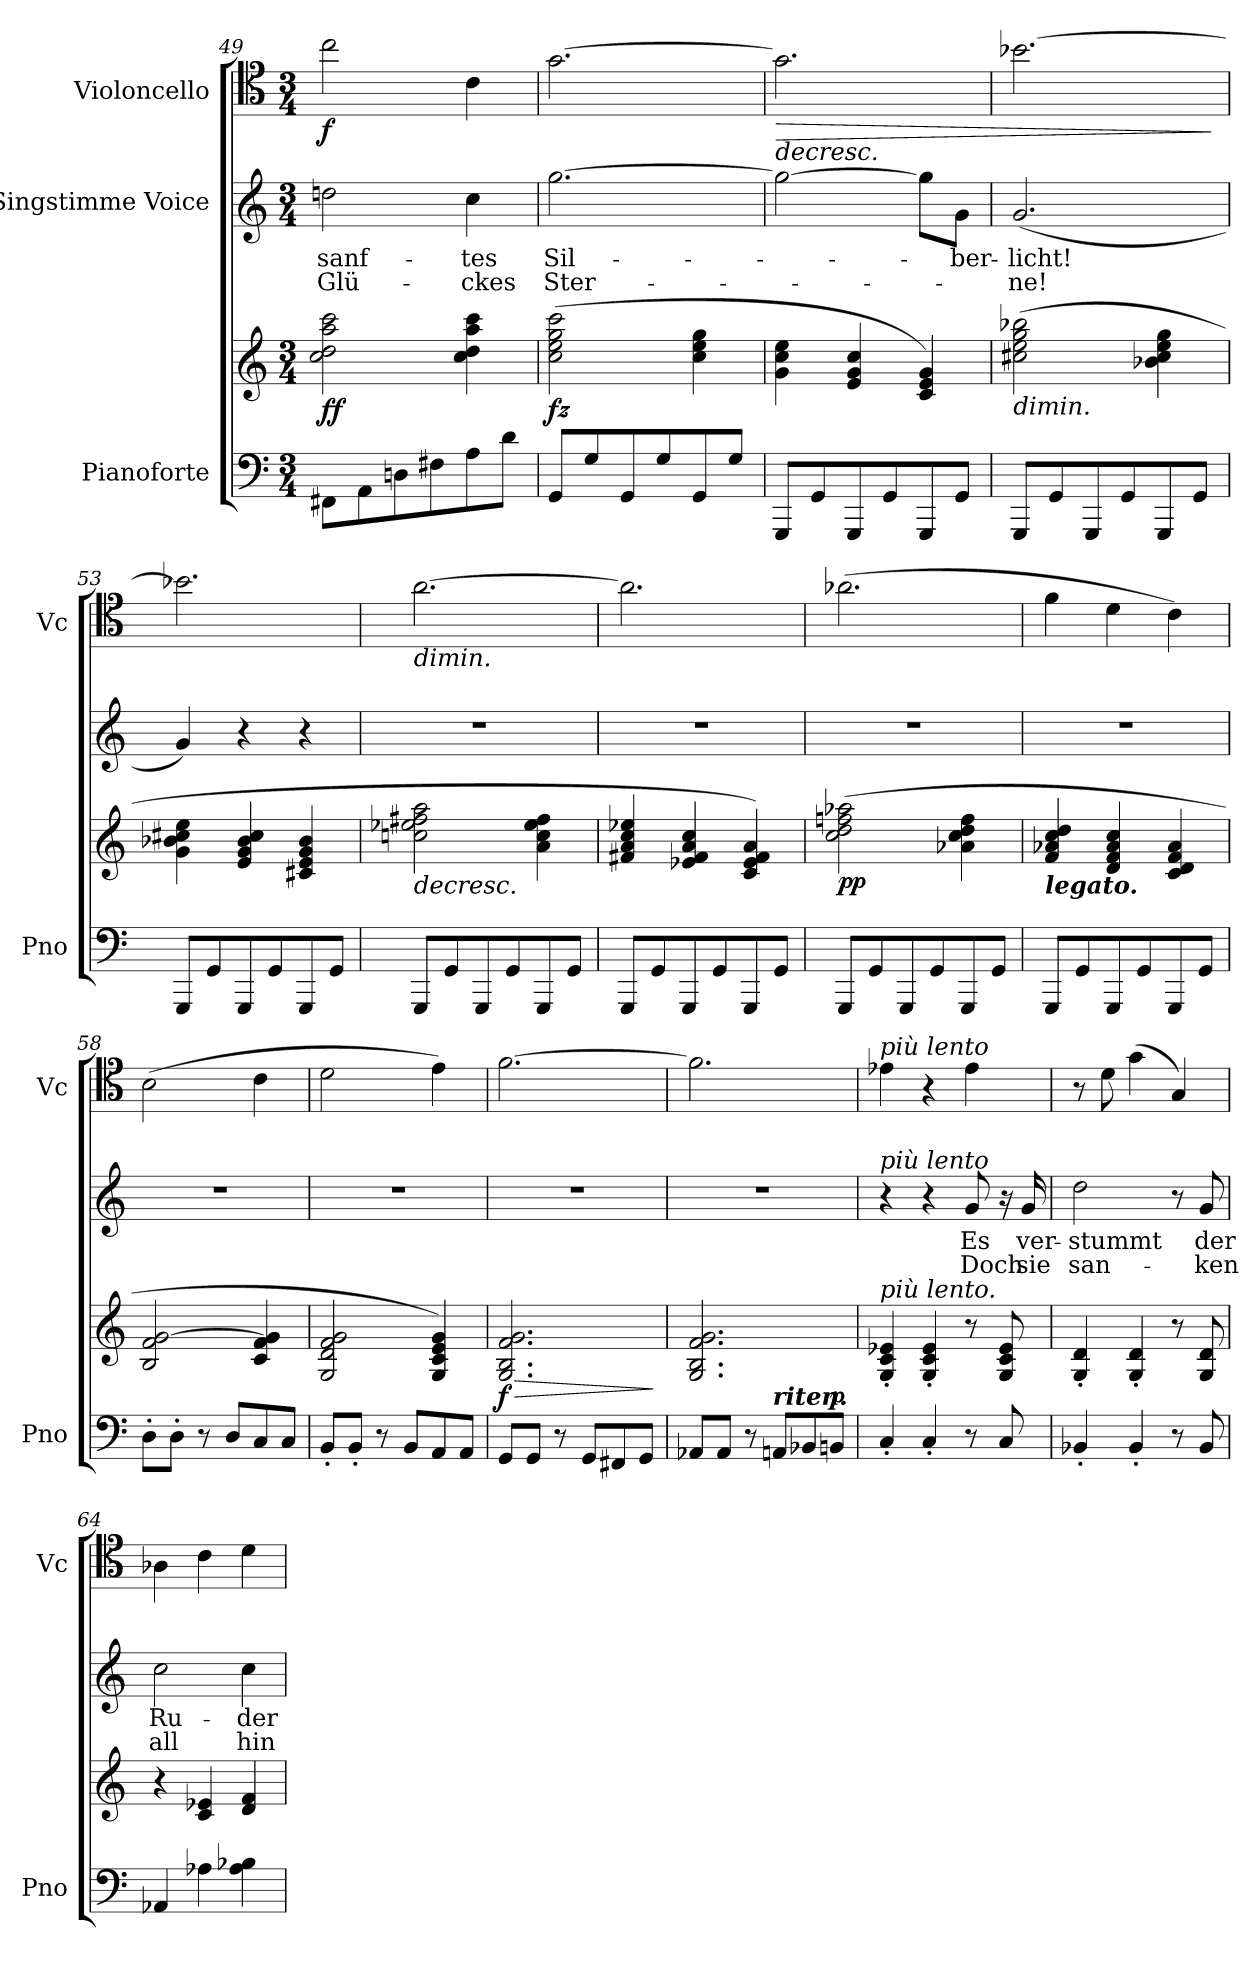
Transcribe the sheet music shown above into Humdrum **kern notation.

**kern	**kern	**dynam	**kern	**text	**text	**kern	**dynam
*part3	*part3	*part3	*part2	*part2	*part2	*part1	*part1
*staff4	*staff3	*staff3/4	*staff2	*staff2	*staff2	*staff1	*staff1
*I"Pianoforte	*	*	*I"Singstimme Voice	*	*	*I"Violoncello	*
*I'Pno	*	*	*	*	*	*I'Vc	*
*clefF4	*clefG2	*	*clefG2	*	*	*clefC4	*
*k[]	*k[]	*	*k[]	*	*	*k[]	*
*M3/4	*M3/4	*	*M3/4	*	*	*M3/4	*
=49	=49	=49	=49	=49	=49	=49	=49
!	!	!LO:DY:b	!	!LO:LY:b	!LO:LY:b	!	!LO:DY:b
8FF#X\L	2cc\ 2dd\ 2aa\ 2ccc\	ff	2ddn\	sanf-	Glü-	2cc\	f
8AA\	.	.	.	.	.	.	.
8Dn\	.	.	.	.	.	.	.
8F#X\	.	.	.	.	.	.	.
!	!	!	!	!LO:LY:b	!LO:LY:b	!	!
8A\	4cc\ 4dd\ 4aa\ 4ccc\	.	4cc\	-tes	-ckes	4c\	.
8d\J	.	.	.	.	.	.	.
!!LO:LB:g=z
=50	=50	=50	=50	=50	=50	=50	=50
!	!	!LO:DY:b	!	!LO:LY:b	!LO:LY:b	!	!
8GG/L	(>2cc\ 2ee\ 2gg\ 2ccc\	fz	[2.gg\	Sil-	Ster-	[2.g\	.
8G/	.	.	.	.	.	.	.
8GG/	.	.	.	.	.	.	.
8G/	.	.	.	.	.	.	.
8GG/	4cc\ 4ee\ 4gg\	.	.	.	.	.	.
8G/J	.	.	.	.	.	.	.
=51	=51	=51	=51	=51	=51	=51	=51
!	!	!	!	!	!	!LO:TX:b:i:t=decresc.	!
!	!	!	!	!	!	!	!LO:HP:b
8GGG/L	4g\ 4cc\ 4ee\	.	2gg\_	.	.	2.g\]	>
8GG/	.	.	.	.	.	.	.
8GGG/	4e/ 4g/ 4cc/	.	.	.	.	.	.
8GG/	.	.	.	.	.	.	.
8GGG/	4c/ 4e/ 4g/)	.	8gg\L]	.	.	.	.
!	!	!	!	!LO:LY:b	!	!	!
8GG/J	.	.	8g\J	-ber-	.	.	.
=52	=52	=52	=52	=52	=52	=52	=52
!	!LO:TX:b:i:t=dimin.	!	!	!	!	!	!
!	!	!	!	!LO:LY:b	!LO:LY:b	!	!
8GGG/L	(>2cc#X\ 2ee\ 2gg\ 2bb-X\	.	(<2.g/	-licht!	-ne!	[2.b-X\	.
8GG/	.	.	.	.	.	.	.
8GGG/	.	.	.	.	.	.	.
8GG/	.	.	.	.	.	.	.
8GGG/	4b-X\ 4cc#\ 4ee\ 4gg\	.	.	.	.	.	.
8GG/J	.	.	.	.	.	.	.
.	.	.	.	.	.	.	]
=53	=53	=53	=53	=53	=53	=53	=53
8GGG/L	4g\ 4b-X\ 4cc#X\ 4ee\	.	4g/)	.	.	2.b-X\]	.
8GG/	.	.	.	.	.	.	.
8GGG/	4e/ 4g/ 4b-/ 4cc#/	.	4r	.	.	.	.
8GG/	.	.	.	.	.	.	.
8GGG/	4c#X/ 4e/ 4g/ 4b-/	.	4r	.	.	.	.
8GG/J	.	.	.	.	.	.	.
=54	=54	=54	=54	=54	=54	=54	=54
!	!	!	!	!	!	!LO:TX:b:i:t=dimin.	!
!	!LO:TX:b:i:t=decresc.	!	!	!	!	!	!
8GGG/L	2ccn\ 2ee-X\ 2ff#X\ 2aa\	.	2.r	.	.	[2.a\	.
8GG/	.	.	.	.	.	.	.
8GGG/	.	.	.	.	.	.	.
8GG/	.	.	.	.	.	.	.
8GGG/	4a\ 4cc\ 4ee-\ 4ff#\	.	.	.	.	.	.
8GG/J	.	.	.	.	.	.	.
=55	=55	=55	=55	=55	=55	=55	=55
8GGG/L	4f#X/ 4a/ 4cc/ 4ee-X/	.	2.r	.	.	2.a\]	.
8GG/	.	.	.	.	.	.	.
8GGG/	4e-X/ 4f#/ 4a/ 4cc/	.	.	.	.	.	.
8GG/	.	.	.	.	.	.	.
8GGG/	4c/ 4e-/ 4f#/ 4a/)	.	.	.	.	.	.
8GG/J	.	.	.	.	.	.	.
!!LO:PB:g=z
=56	=56	=56	=56	=56	=56	=56	=56
!	!	!LO:DY:b	!	!	!	!	!
8GGG/L	(>2cc\ 2dd\ 2ffn\ 2aa-X\	pp	2.r	.	.	(>2.a-X\	.
8GG/	.	.	.	.	.	.	.
8GGG/	.	.	.	.	.	.	.
8GG/	.	.	.	.	.	.	.
8GGG/	4a-X\ 4cc\ 4dd\ 4ff\	.	.	.	.	.	.
8GG/J	.	.	.	.	.	.	.
=57	=57	=57	=57	=57	=57	=57	=57
!	!LO:TX:b:Bi:t=legato.	!	!	!	!	!	!
8GGG/L	4f/ 4a-X/ 4cc/ 4dd/	.	2.r	.	.	4f\	.
8GG/	.	.	.	.	.	.	.
8GGG/	4d/ 4f/ 4a-/ 4cc/	.	.	.	.	4d\	.
8GG/	.	.	.	.	.	.	.
8GGG/	4c/ 4d/ 4f/ 4a-/	.	.	.	.	4c\)	.
8GG/J	.	.	.	.	.	.	.
=58	=58	=58	=58	=58	=58	=58	=58
8D'\L	2B/ 2f/ [2g/	.	2.r	.	.	(>2B\	.
8D'\J	.	.	.	.	.	.	.
8r	.	.	.	.	.	.	.
8D/L	.	.	.	.	.	.	.
8C/	4c/ 4f/ 4g/]	.	.	.	.	4c\	.
8C/J	.	.	.	.	.	.	.
=59	=59	=59	=59	=59	=59	=59	=59
8BB'/L	2G/ 2d/ 2f/ 2g/	.	2.r	.	.	2d\	.
8BB'/J	.	.	.	.	.	.	.
8r	.	.	.	.	.	.	.
8BB/L	.	.	.	.	.	.	.
8AA/	4G/ 4c/ 4e/ 4g/)	.	.	.	.	4e\)	.
8AA/J	.	.	.	.	.	.	.
=60	=60	=60	=60	=60	=60	=60	=60
!	!	!LO:HP:b	!	!	!	!	!
!	!	!LO:DY:n=1:b	!	!	!	!	!
8GG/L	2.G/ 2.B/ 2.f/ 2.g/	> f	2.r	.	.	[2.f\	.
8GG/J	.	.	.	.	.	.	.
8r	.	.	.	.	.	.	.
8GG/L	.	.	.	.	.	.	.
8FF#X/	.	.	.	.	.	.	.
8GG/J	.	.	.	.	.	.	.
.	.	]	.	.	.	.	.
=61	=61	=61	=61	=61	=61	=61	=61
8AA-X/L	2.G/ 2.B/ 2.f/ 2.g/	.	2.r	.	.	2.f\]	.
8AA-/J	.	.	.	.	.	.	.
8r	.	.	.	.	.	.	.
!LO:TX:a:Bi:t=riten.	!	!	!	!	!	!	!
8AAn/L	.	.	.	.	.	.	.
8BB-X/	.	.	.	.	.	.	.
!	!	!LO:DY:a=2	!	!	!	!	!
8BBn/J	.	p	.	.	.	.	.
!!LO:LB:g=z
=62	=62	=62	=62	=62	=62	=62	=62
!	!	!	!	!	!	!LO:TX:a:i:t=più lento	!
!	!	!	!LO:TX:a:i:t=più lento	!	!	!	!
!	!LO:TX:a:i:t=più lento.	!	!	!	!	!	!
4C'/	4G/' 4c/' 4e-X/'	.	4r	.	.	4e-X\	.
4C'/	4G/' 4c/' 4e-/'	.	4r	.	.	4r	.
!	!	!	!	!LO:LY:b	!LO:LY:b	!	!
8r	8r	.	8g/	Es	Doch	4e-\	.
8C/	8G/ 8c/ 8e-/	.	16r	.	.	.	.
!	!	!	!	!LO:LY:b	!LO:LY:b	!	!
.	.	.	16g/	ver-	sie	.	.
=63	=63	=63	=63	=63	=63	=63	=63
!	!	!	!	!LO:LY:b	!LO:LY:b	!	!
4BB-X'/	4G/' 4d/'	.	2dd\	-stummt	san-	8r	.
.	.	.	.	.	.	8d\	.
4BB-'/	4G/' 4d/'	.	.	.	.	(>4g\	.
8r	8r	.	8r	.	.	4G/)	.
!	!	!	!	!LO:LY:b	!LO:LY:b	!	!
8BB-/	8G/ 8d/	.	8g/	der	-ken	.	.
=64	=64	=64	=64	=64	=64	=64	=64
!	!	!	!	!LO:LY:b	!LO:LY:b	!	!
4AA-X/	4r	.	2cc\	Ru-	all	4A-X\	.
4A-X\	4c/ 4e-X/	.	.	.	.	4c\	.
!	!	!	!	!LO:LY:b	!LO:LY:b	!	!
4A-\ 4B-X\	4d/ 4f/	.	4cc\	-der-	hin-	4d\	.
=	=	=	=	=	=	=	=
*-	*-	*-	*-	*-	*-	*-	*-
